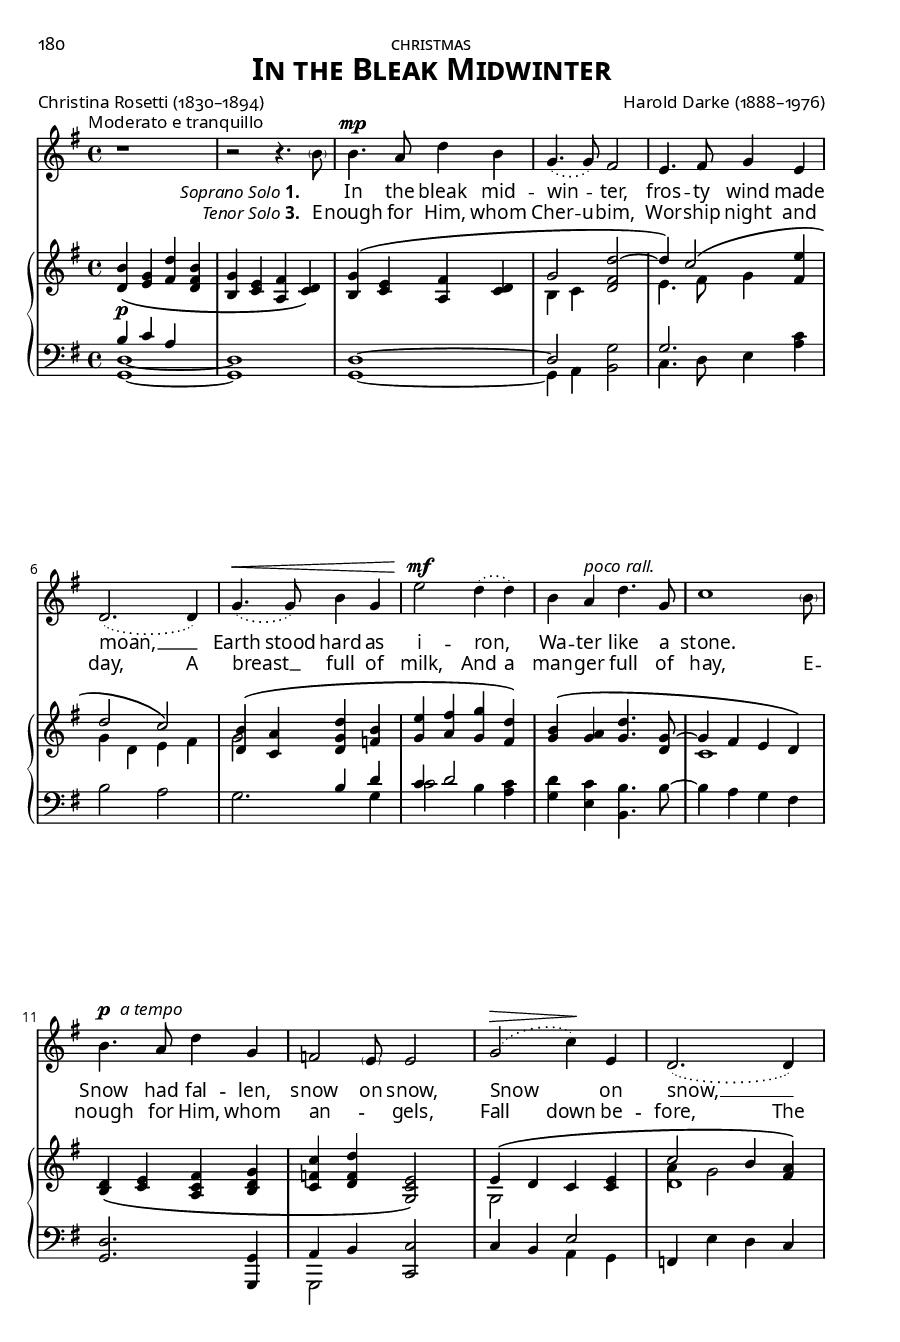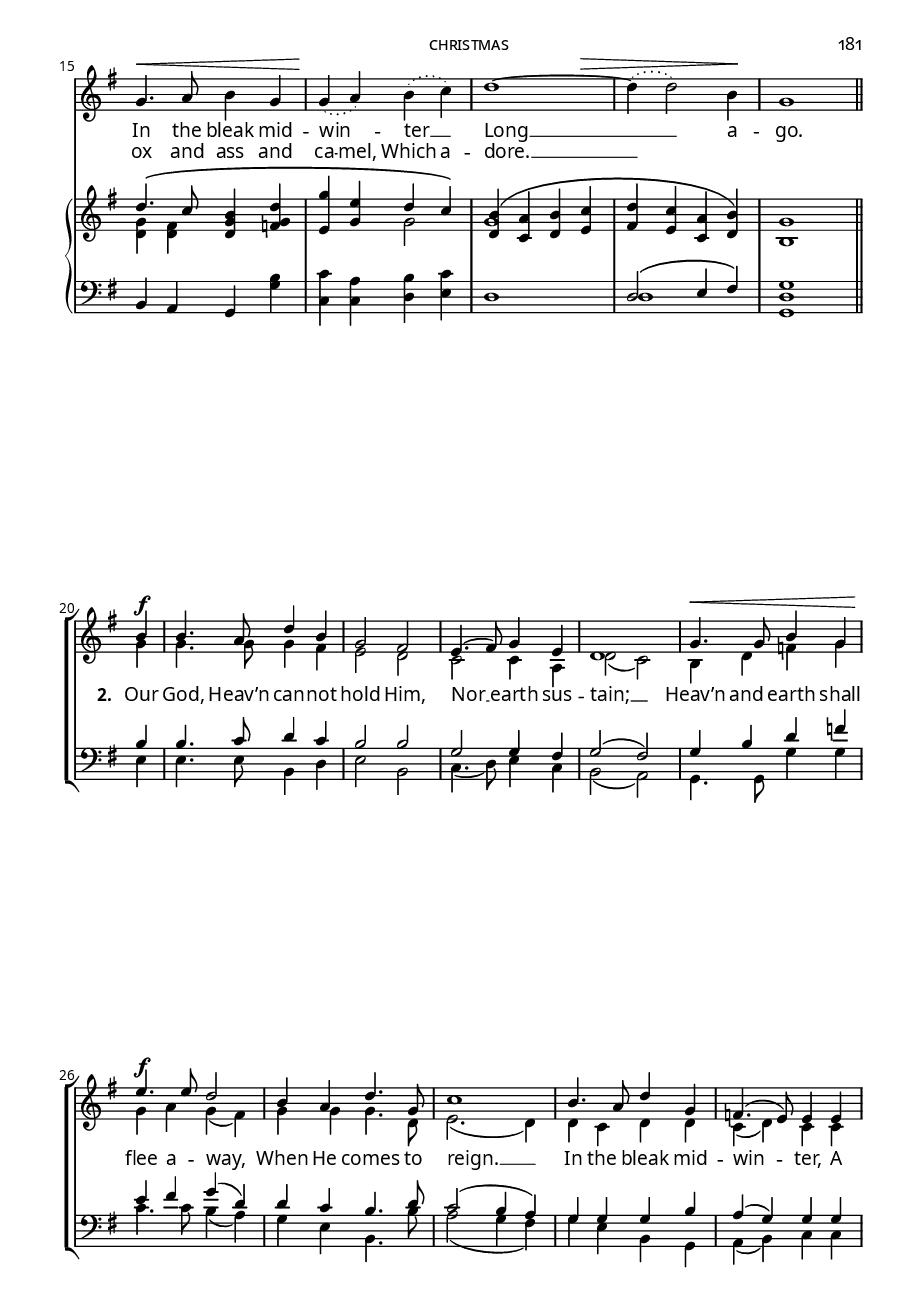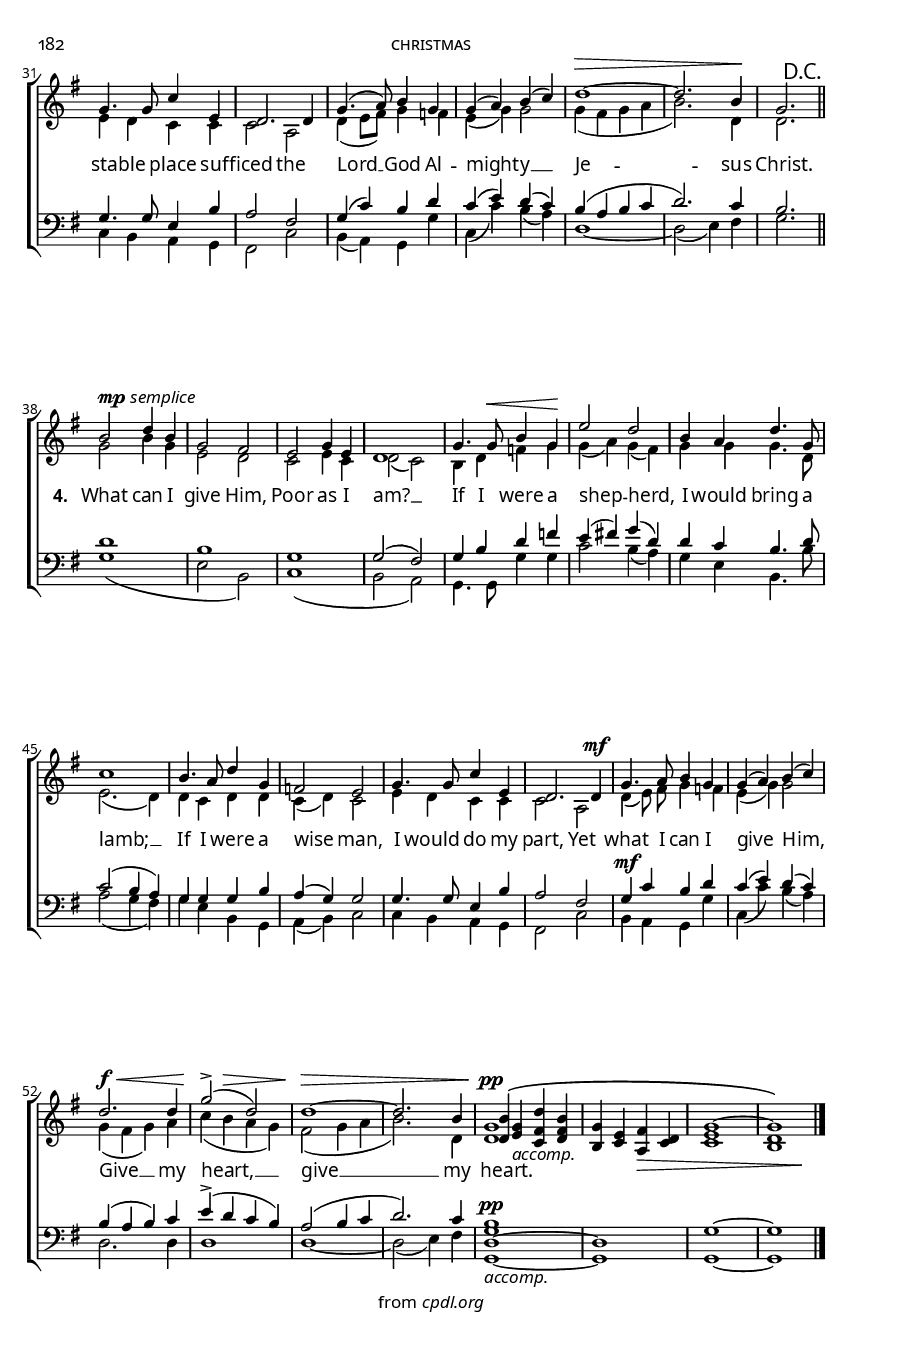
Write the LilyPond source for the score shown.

\version "2.14.2"
\include "util.ly"
\version "2.14.2"
\header {
  title = \markup{\override #'(font-name . "Garamond Premier Pro Semibold"){ \abs-fontsize #15 \smallCapsOldStyle"In the Bleak Midwinter"}}
  poet = \markup\oldStyleNum"Christina Rosetti (1830–1894)"
  composer = \markup\oldStyleNum"Harold Darke (1888–1976)"
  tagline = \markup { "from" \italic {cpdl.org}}
}

\paper {
  %print-all-headers = ##f
  paper-height = 9\in
  paper-width = 6\in
  indent = 0\in
  %system-system-spacing = #'((basic-distance . 10) (padding . 0))
  system-system-spacing =
    #'((basic-distance . 12)
       (minimum-distance . 0)
       (padding . -2)
       (stretchability . 100))
  ragged-last-bottom = ##f
  ragged-bottom = ##f
  two-sided = ##t
  inner-margin = 0.5\in
  outer-margin = 0.25\in
  top-margin = 0.25\in
  bottom-margin = 0.25\in
  first-page-number = #180
  print-first-page-number = ##t
  headerLine = \markup{\override #'(font-name . "Garamond Premier Pro") \smallCapsOldStyle"christmas"}
  oddHeaderMarkup = \markup\fill-line{
     \override #'(font-name . "Garamond Premier Pro")\abs-fontsize #8.5
     \combine 
        \fill-line{"" \on-the-fly #print-page-number-check-first
        \oldStylePageNum""
        }
        \fill-line{\headerLine}
  }
  evenHeaderMarkup = \markup {
     \override #'(font-name . "Garamond Premier Pro")\abs-fontsize #8.5
     \combine
        \on-the-fly #print-page-number-check-first
        \oldStylePageNum""
        \fill-line{\headerLine}
  }
}
#(set-global-staff-size 15) \paper{ #(define fonts (make-pango-font-tree "GoudyOlSt BT" "Garamond Premier Pro" "Garamond Premier Pro" (/ 15 20))) }
global = {
  \key g \major
  \time 4/4
  \autoBeamOff
  \override DynamicLineSpanner #'staff-padding = #0.0
  \override DynamicLineSpanner #'Y-extent = #'(-1 . 1)
}

sopMusic = \relative c'' {
  \oneVoice
  \tempo \markup{\override #'(font-name . "Garamond Premier Pro") "Moderato e tranquillo"}
  r1 |
  r2 r4. \parenthesize b8 |
  b4.^\mp a8 d4 b |
  \slurDotted
  g4.( g8) fis2 |
  e4. fis8 g4 e |
  d2.( d4) |
  
  g4.^\<( g8) b4 g |
  e'2^\mf d4( d) |
  b4 a^\markup\italic"poco rall." d4. g,8 |
  << c1 { s2. s8 \parenthesize b8 }>>|
  b4.^\markup{\dynamic"p"\italic" a tempo"} a8 d4 g, |
  << f2 { s4. \parenthesize e8}>> e2 |
  
  \slurDotted g2(^\> c4)\! e,4 |
  d2.( d4) |
  g4.^\< a8 b4 g |
  g\!( a) b( c) |
  << d1~ {s2. s4^\>}>> |
  d4( d2) b4\! |
  g1 \bar "||" \break
  \slurSolid
  
  %second verse
  \voiceOne
  \partial 4 b4^\f |
  b4. a8 d4 b |
  g2 fis |
  e4.( fis8) g4 e |
  d1 |
  g4.^\< g8 b4 g |
  
  e'4.^\f e8 d2 |
  b4 a d4. g,8 |
  c1 |
  b4. a8 d4 g, |
  f4.( e8) e4 e |
  g4. g8 c4 e,4 |
  
  d2. d4 |
  g4.( a8) b4 g |
  g( a) b( c) |
  d1~^\> |
  d2. b4\! |
  \partial 2. g2.
  \once \override Score.RehearsalMark #'break-visibility = #end-of-line-visible
  \once \override Score.RehearsalMark #'self-alignment-X = #RIGHT \mark "D.C." \bar "||" \break
  
  %Verse 4
  b2^\markup{\dynamic"mp" \italic"semplice"} d4 b |
  g2 fis |
  e2 g4 e |
  d1 |
  g4. g8^\< b4 g\! |
  e'2 d2 |
  b4 a d4. g,8 |
  
  c1 |
  b4. a8 d4 g, |
  f2 e2 |
  g4. g8 c4 e,4 |
  d2. d4^\mf |
  g4. a8 b4 g |
  
  g( a) b( c) |
  d2. d4 |
  g2^>( d) |
  d1~ |
  d2. b4 |
  <b d,>4\( <g e>_\markup\italic"accomp." <d' fis, c> <b fis d> |
  <g b,> <e c> <fis a,>_\> <d c> |
  <g e c>1~ |
  <g d b>1*2/4\) s2\! \bar "|."
}
sopWords = \lyricmode {
  
}

altoMusic = \relative c' {
  s1*19 |
  
  g'4 |
  g4. g8 g4 fis |
  e2 d |
  c c4 a |
  d2( c) |
  b4 d f g |
  
  g a g( fis) |
  g g g4. d8 |
  e2.( d4) |
  d c d d |
  c( d) c c |
  e d c c |
  
  c2 a |
  d4( e8[ fis]) g4 f |
  e( g) g2 |
  g4( fis g a |
  b2.) d,4 |
  d2. \bar "||"
  
  g2 b4 g |
  e2 d |
  c e4 c |
  d2( c) |
  b4 d f g |
  g( a) g( fis) |
  g g g4. d8 |
  
  e2.( d4) |
  d c d d |
  c( d) c2 |
  e4 d c c |
  c2 a |
  d4( e8) fis g4 f |
  
  e( g) g2 |
  g4(^\f^\< fis g) a |
  c(\! b^\> a g) |
  fis2(\> g4 a |
  b2.) d,4 |
  <d g>1^\pp |
}
altoWords = {
  \dropLyricsV
  \set stanza = \markup {\normal-text\italic "Soprano Solo" "1. "}
  \lyricmode {
    _ In the bleak mid -- win -- ter,
    fros -- ty wind made moan, __
    \set ignoreMelismata = ##t
    Earth stood hard as i -- ron, _
    Wa -- ter like a stone. ""
    Snow had fal -- len, snow on snow,
    Snow _ on snow, __ _
    In the bleak mid -- win -- _ ter __ _
    Long __ _ _ a -- go.
    
    \unset ignoreMelismata
    \set stanza = #"2. "
    Our God, Heav’n can -- not hold Him,
    Nor __ earth \set associatedVoice = "tenors"
    sus -- tain; __
    \set associatedVoice = "altos"
    Heav’n and earth shall flee a -- way,
    \set associatedVoice = "sopranos"
    When He comes \set associatedVoice = "altos"
    to reign. __
    
    In the bleak mid -- win -- ter,
    A sta -- ble place suf -- ficed
    the \unset associatedVoice Lord __ God Al -- might -- y __
    Je -- sus Christ.
    
    \set stanza = #"4. "
    \set associatedVoice = "altos"
    What can I give Him,
    Poor as \set associatedVoice = "tenors" I am? __
    If I were a shep -- herd,
    I would bring a lamb; __
    If I were a wise man,
    \set associatedVoice = "altos"
    I would do my part,
    \set associatedVoice = "sopranos"
    Yet "" what I can I give \set associatedVoice = "tenors"
    Him,
    
    Give __ my \set associatedVoice = "basses" heart, __
    give __ \unset associatedVoice my heart.
  }
}
altoWordsII = \lyricmode {
  
}
altoWordsIII = {
  \dropLyricsIV
  \set stanza = \markup {\normal-text\italic "Tenor Solo" "3. "}
  \lyricmode {
    \set ignoreMelismata = ##t
    E -- nough for Him, whom Cher -- u -- bim,
    Wor -- ship night and day,
    A breast __ _ full of milk,
    And a man -- ger full of hay,
    E -- nough for Him, whom an -- _ gels, Fall down be -- fore,
    The ox and ass and ca -- mel, Which a -- dore. __ _
  }
}
altoWordsIV = \lyricmode {} abc = \lyricmode{
\set ignoreMelismata = ##t
  \set stanza = #"4. "
  _ An -- gels and arch -- an -- _ gels May have ga -- thered there _
  Cher -- u -- bim and Ser -- a -- phim _ Throng -- _ ed the air
  But on -- ly His __ _ mo -- _ ther _
  In her maid -- en bliss _
  Wor -- shipped the Be -- lov -- ed with __ _ a __ _ kiss.
}
altoWordsV = \lyricmode {} abc = \lyricmode{
\set ignoreMelismata = ##t
}

tenorMusic = \relative c' {
  s1*19 |
  
  b4 |
  b4. c8 d4 c |
  b2 b |
  g g4 fis |
  g2( fis) |
  g4 b d f |
  
  e fis g( d) |
  d c b4. d8 |
  c2( b4 a) |
  g g g b |
  a( g) g g |
  g4. g8 e4 b' |
  
  a2 fis |
  g4( c) b d |
  c( e) d( c) |
  b( a b c |
  d2.) c4 |
  b2. \bar "||"
  
  %verse 4
  d1 |
  b |
  g |
  g2( fis) |
  g4 b d f |
  e( fis!) g( d) |
  d c b4. d8 |
  
  c2( b4 a) |
  g g g b |
  a( g) g2 |
  g4. g8 e4 b' |
  a2 fis |
  g4^\mf c b d |
  
  c4( e) d( c) |
  b( a b ) c |
  e4^>( d c b) |
  a2( b4 c |
  d2.) c4 |
  b1^\pp
}
tenorWords = \lyricmode {

}

bassMusic = \relative c {
  s1*19 |
  
  e4 |
  e4. e8 b4 d |
  e2 b |
  c4.( d8) e4 c |
  b2( a) |
  g4. g8 g'4 g |
  
  c4. c8 b4( a) |
  g e b4. b'8 |
  a2( g4 fis) |
  g e b g |
  a( b) c c |
  c b a g |
  
  fis2 c' |
  b4( a) g g' |
  c,( c') b( a) |
  d,1~ |
  d2( e4) fis |
  g2. \bar "||"
  
  %verse 4
  g1( |
  e2 b) |
  c1( |
  b2 a) |
  g4. g8 g'4 g |
  c2 b4( a) |
  g e b4. b'8 |
  
  a2( g4 fis) |
  g e b g |
  a( b) c2 |
  c4 b a g |
  fis2 c' |
  b4 a g g' |
  
  c,( c') b( a) |
  d,2. d4 |
  d1 |
  d~ |
  d2( e4) fis |
  << g1 \\
    {\oneVoice<d g,>1~_\markup\italic"accomp." | q | <g g,>~ | q} >> \bar "|."
}
bassWords = \lyricmode {

}

pianoRH = \relative c'' {
  <b d,>4\(_\p <g e> <fis d'> <b fis d> |
  <g b,> <e c> <fis a,> <d c>\) |
  << {<g b,>\( <e c> <fis a,> <d c> |
     g2 <d fis d'>2~ |
     d'4\) c2\( <e fis,>4 | d2 c\) } \\
     {s1 |
      b,4 c s2 | 
      e4. fis8 g4 s | g d e fis } >> |
     
  << {<b d,>4\( <a c,> <d g, d> <b f> | <e g,> <fis a,> <g g,> <d fis,>\)} \\
     {g,2 s | s1} >> |
  << {<b g>4\( <a g> <d g,>4. <g, d>8~ | g4 fis e d\) } \\
     {s1 | c1} >> |
  <d b>4\( <e c> <fis c a> <g d b> |
  <c f, c> <d f, d> <e, c g>2\) |
  
  << {e4\( d c <e c> |
      c'2 b4 <a fis>\) |
      d4.\( c8 <b g d>4 <d g, f> |
      <g e,> <e g,> d c\) |
      <b d,>\( <a c,> <b d,> <c e,> |
      <d fis,> <c e,> <a c,> <b d,>\) } \\
     {g,2 s |
      a'4 g2 s4 |
      <g d>4 <fis d> s2 |
      s2 g2 |
      g1 |
      s1 } \\
     {\voiceTwo s1 d1} >> |
  <g b,>1 \bar "||"
}

pianoLH = \relative c' {
  << {b4 c a s | s1} \\
     {<d, g,>1~ | q} >> |
  << {d1~ | d2 s2 | g2. s4 } \\
     {g,1~| g4 a <b g'>2 | c4. d8 e4 <a c> } >> |
  b2 a |
  
  << {s2 b4 d4 | c4 d2 s4 } \\
            {g,2. g4| c2 b4 <c a>} >>
  <d g,> <c e,> <b b,>4. b8~ |
  b4 a g fis |
  <d g,>2. <g, g,>4 |
  << {a4 b} \\ {g,2} >> <c c'>2 |
  
  c'4 b << {e2} \\ {a,4 g} >> |
  f e' d c |
  b a g <g' b> |
  <c c,> <a c,> <b d,> <c e,> |
  d,1 |
  << {d2\( e4 fis\)} \\ {d1} >> |
  <g d g,>1 \bar "||"
}

\score {
  <<
   \new ChoirStaff <<
    \new Staff = women <<
      \new Voice = "sopranos" { \voiceOne << \global \sopMusic >> }
      \new Voice = "altos" { \voiceTwo << \global \altoMusic >> }
    >>
   \new Staff = men <<
      \clef bass
      \new Voice = "tenors" { \voiceOne << \global \tenorMusic >> }
      \new Voice = "basses" { \voiceTwo << \global \bassMusic >> }
    >>
    \new Lyrics \with { alignAboveContext = #"women" \override VerticalAxisGroup #'nonstaff-relatedstaff-spacing = #'((basic-distance . 1))} \lyricsto "sopranos" \sopWords
    \new Lyrics = "altosV"  \with { alignBelowContext = #"women" } \lyricsto "sopranos" \altoWordsV
    \new Lyrics = "altosIV"  \with { alignBelowContext = #"women" } \lyricsto "sopranos" \altoWordsIV
    \new Lyrics = "altosIII"  \with { alignBelowContext = #"women" } \lyricsto "sopranos" \altoWordsIII
    \new Lyrics = "altosII"  \with { alignBelowContext = #"women" } \lyricsto "sopranos" \altoWordsII
    \new Lyrics = "altos"  \with { alignBelowContext = #"women" \override VerticalAxisGroup #'nonstaff-relatedstaff-spacing = #'((basic-distance . 1))} \lyricsto "sopranos" \altoWords
    \new Lyrics \with { alignAboveContext = #"men" \override VerticalAxisGroup #'nonstaff-relatedstaff-spacing = #'((basic-distance . 1)) } \lyricsto "tenors" \tenorWords
    \new Lyrics \with { alignBelowContext = #"men" \override VerticalAxisGroup #'nonstaff-relatedstaff-spacing = #'((basic-distance . 1)) } \lyricsto "basses" \bassWords
  >>
    \new PianoStaff << \new Staff { \new Voice { \global \pianoRH } } \new Staff { \clef "bass" \global \pianoLH } >>
  >>
  \layout {
%6.14 \context {\Lyrics\override LyricText #'font-size = #0.9 }
    \context {
      \Score
      \override SpacingSpanner #'base-shortest-duration = #(ly:make-moment 1 4)
      %\override SpacingSpanner #'common-shortest-duration = #(ly:make-moment 1 2)
    }
    \context {
      % Remove all empty staves
      \Staff \RemoveEmptyStaves \override VerticalAxisGroup #'remove-first = ##t
    }
    \context {
      \Lyrics
      \override LyricText #'X-offset = #center-on-word
    }
  }
  \midi {
    \tempo 4 = 90
    \set Staff.midiInstrument = "flute"
  
    \context {
      \Voice
      \remove "Dynamic_performer"
    }
  }
}
